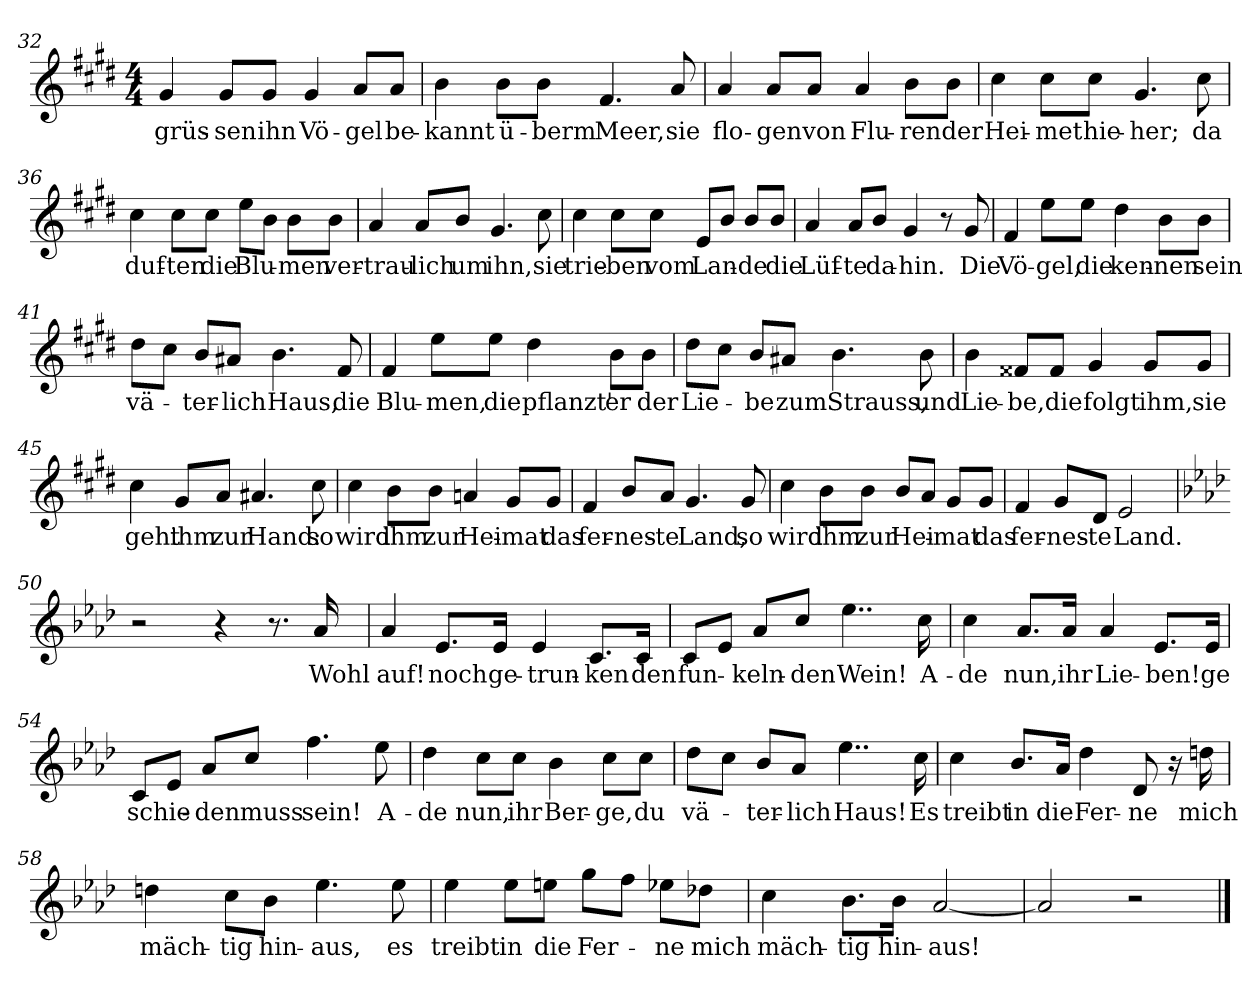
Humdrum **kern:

**kern	**text
*part1	*part1
*staff1	*staff1
*clefG2	*
*k[f#c#g#d#]	*
*M4/4	*
=32	=32
!	!LO:LY:b
4g#/	grüs-
!	!LO:LY:b
8g#/L	-sen
!	!LO:LY:b
8g#/J	ihn
!	!LO:LY:b
4g#/	Vö-
!	!LO:LY:b
8a/L	-gel
!	!LO:LY:b
8a/J	be-
=33	=33
!	!LO:LY:b
4b\	-kannt
!	!LO:LY:b
8b\L	ü-
!	!LO:LY:b
8b\J	-berm
!	!LO:LY:b
4.f#/	Meer,
!	!LO:LY:b
8a/	sie
=34	=34
!	!LO:LY:b
4a/	flo-
!	!LO:LY:b
8a/L	-gen
!	!LO:LY:b
8a/J	von
!	!LO:LY:b
4a/	Flu-
!	!LO:LY:b
8b\L	-ren
!	!LO:LY:b
8b\J	der
=35	=35
!	!LO:LY:b
4cc#\	Hei-
!	!LO:LY:b
8cc#\L	-met
!	!LO:LY:b
8cc#\J	hie-
!	!LO:LY:b
4.g#/	-her;
!	!LO:LY:b
8cc#\	da
!!LO:LB:g=z
=36	=36
!	!LO:LY:b
4cc#\	duf-
!	!LO:LY:b
8cc#\L	-ten
!	!LO:LY:b
8cc#\J	die
!	!LO:LY:b
8ee\L	Blu-
8b\J	.
!	!LO:LY:b
8b\L	-men
!	!LO:LY:b
8b\J	ver-
=37	=37
!	!LO:LY:b
4a/	-trau-
!	!LO:LY:b
8a/L	-lich
!	!LO:LY:b
8b/J	um
!	!LO:LY:b
4.g#/	ihn,
!	!LO:LY:b
8cc#\	sie
=38	=38
!	!LO:LY:b
4cc#\	trie-
!	!LO:LY:b
8cc#\L	-ben
!	!LO:LY:b
8cc#\J	vom
!	!LO:LY:b
8e/L	Lan-
8b/J	.
!	!LO:LY:b
8b/L	-de
!	!LO:LY:b
8b/J	die
=39	=39
!	!LO:LY:b
4a/	Lüf-
!	!LO:LY:b
8a/L	-te
!	!LO:LY:b
8b/J	da-
!	!LO:LY:b
4g#/	-hin.
8r	.
!	!LO:LY:b
8g#/	Die
=40	=40
!	!LO:LY:b
4f#/	Vö-
!	!LO:LY:b
8ee\L	-gel,
!	!LO:LY:b
8ee\J	die
!	!LO:LY:b
4dd#\	ken-
!	!LO:LY:b
8b\L	-nen
!	!LO:LY:b
8b\J	sein
!!LO:LB:g=z
=41	=41
!	!LO:LY:b
8dd#\L	vä-
8cc#\J	.
!	!LO:LY:b
8b/L	-ter-
!	!LO:LY:b
8a#X/J	-lich
!	!LO:LY:b
4.b\	Haus,
!	!LO:LY:b
8f#/	die
=42	=42
!	!LO:LY:b
4f#/	Blu-
!	!LO:LY:b
8ee\L	-men,
!	!LO:LY:b
8ee\J	die
!	!LO:LY:b
4dd#\	pflanzt'
!	!LO:LY:b
8b\L	er
!	!LO:LY:b
8b\J	der
=43	=43
!	!LO:LY:b
8dd#\L	Lie-
8cc#\J	.
!	!LO:LY:b
8b/L	-be
!	!LO:LY:b
8a#X/J	zum
!	!LO:LY:b
4.b\	Strauss,
!	!LO:LY:b
8b\	und
=44	=44
!	!LO:LY:b
4b\	Lie-
!	!LO:LY:b
8f##X/L	-be,
!	!LO:LY:b
8f##/J	die
!	!LO:LY:b
4g#/	folgt
!	!LO:LY:b
8g#/L	ihm,
!	!LO:LY:b
8g#/J	sie
!!LO:LB:g=z
=45	=45
!	!LO:LY:b
4cc#\	geht
!	!LO:LY:b
8g#/L	ihm
!	!LO:LY:b
8a/J	zur
!	!LO:LY:b
4.a#X/	Hand:
!	!LO:LY:b
8cc#\	so
=46	=46
!	!LO:LY:b
4cc#\	wird
!	!LO:LY:b
8b\L	ihm
!	!LO:LY:b
8b\J	zur
!	!LO:LY:b
4an/	Hei-
!	!LO:LY:b
8g#/L	-mat
!	!LO:LY:b
8g#/J	das
=47	=47
!	!LO:LY:b
4f#/	fer-
!	!LO:LY:b
8b/L	-nes-
!	!LO:LY:b
8a/J	-te
!	!LO:LY:b
4.g#/	Land,
!	!LO:LY:b
8g#/	so
=48	=48
!	!LO:LY:b
4cc#\	wird
!	!LO:LY:b
8b\L	ihm
!	!LO:LY:b
8b\J	zur
!	!LO:LY:b
8b/L	Hei-
8a/J	.
!	!LO:LY:b
8g#/L	-mat
!	!LO:LY:b
8g#/J	das
!!LO:PB:g=z
=49	=49
!	!LO:LY:b
4f#/	fer-
!	!LO:LY:b
8g#/L	-nes-
!	!LO:LY:b
8d#/J	-te
!	!LO:LY:b
2e/	Land.
=50	=50
*k[b-e-a-d-]	*
2r	.
4r	.
8.r	.
!	!LO:LY:b
16a-/	Wohl
=51	=51
!	!LO:LY:b
4a-/	auf!
!	!LO:LY:b
8.e-/L	noch
!	!LO:LY:b
16e-/Jk	ge-
!	!LO:LY:b
4e-/	-trun-
!	!LO:LY:b
8.c/L	-ken
!	!LO:LY:b
16c/Jk	den
=52	=52
!	!LO:LY:b
8c/L	fun-
8e-/J	.
!	!LO:LY:b
8a-/L	-keln-
!	!LO:LY:b
8cc/J	-den
!	!LO:LY:b
4..ee-\	Wein!
!	!LO:LY:b
16cc\	A-
=53	=53
!	!LO:LY:b
4cc\	-de
!	!LO:LY:b
8.a-/L	nun,
!	!LO:LY:b
16a-/Jk	ihr
!	!LO:LY:b
4a-/	Lie-
!	!LO:LY:b
8.e-/L	-ben!
!	!LO:LY:b
16e-/Jk	ge
!!LO:LB:g=z
=54	=54
!	!LO:LY:b
8c/L	-schie-
8e-/J	.
!	!LO:LY:b
8a-/L	-den
!	!LO:LY:b
8cc/J	muss
!	!LO:LY:b
4.ff\	sein!
!	!LO:LY:b
8ee-\	A-
=55	=55
!	!LO:LY:b
4dd-\	-de
!	!LO:LY:b
8cc\L	nun,
!	!LO:LY:b
8cc\J	ihr
!	!LO:LY:b
4b-\	Ber-
!	!LO:LY:b
8cc\L	-ge,
!	!LO:LY:b
8cc\J	du
=56	=56
!	!LO:LY:b
8dd-\L	vä-
8cc\J	.
!	!LO:LY:b
8b-/L	-ter-
!	!LO:LY:b
8a-/J	-lich
!	!LO:LY:b
4..ee-\	Haus!
!	!LO:LY:b
16cc\	Es
=57	=57
!	!LO:LY:b
4cc\	treibt
!	!LO:LY:b
8.b-/L	in
!	!LO:LY:b
16a-/Jk	die
!	!LO:LY:b
4dd-\	Fer-
!	!LO:LY:b
8d-/	-ne
16r	.
!	!LO:LY:b
16ddn\	mich
=58	=58
!	!LO:LY:b
4ddn\	mäch-
!	!LO:LY:b
8cc\L	-tig
!	!LO:LY:b
8b-\J	hin-
!	!LO:LY:b
4.ee-\	-aus,
!	!LO:LY:b
8ee-\	es
!!LO:LB:g=z
=59	=59
!	!LO:LY:b
4ee-\	treibt
!	!LO:LY:b
8ee-\L	in
!	!LO:LY:b
8een\J	die
!	!LO:LY:b
8gg\L	Fer-
8ff\J	.
!	!LO:LY:b
8ee-X\L	-ne
!	!LO:LY:b
8dd-X\J	mich
=60	=60
!	!LO:LY:b
4cc\	mäch-
!	!LO:LY:b
8.b-\L	-tig
!	!LO:LY:b
16b-\Jk	hin-
!	!LO:LY:b
[2a-/	-aus!
=61	=61
2a-/]	.
2r	.
==	==
*-	*-
